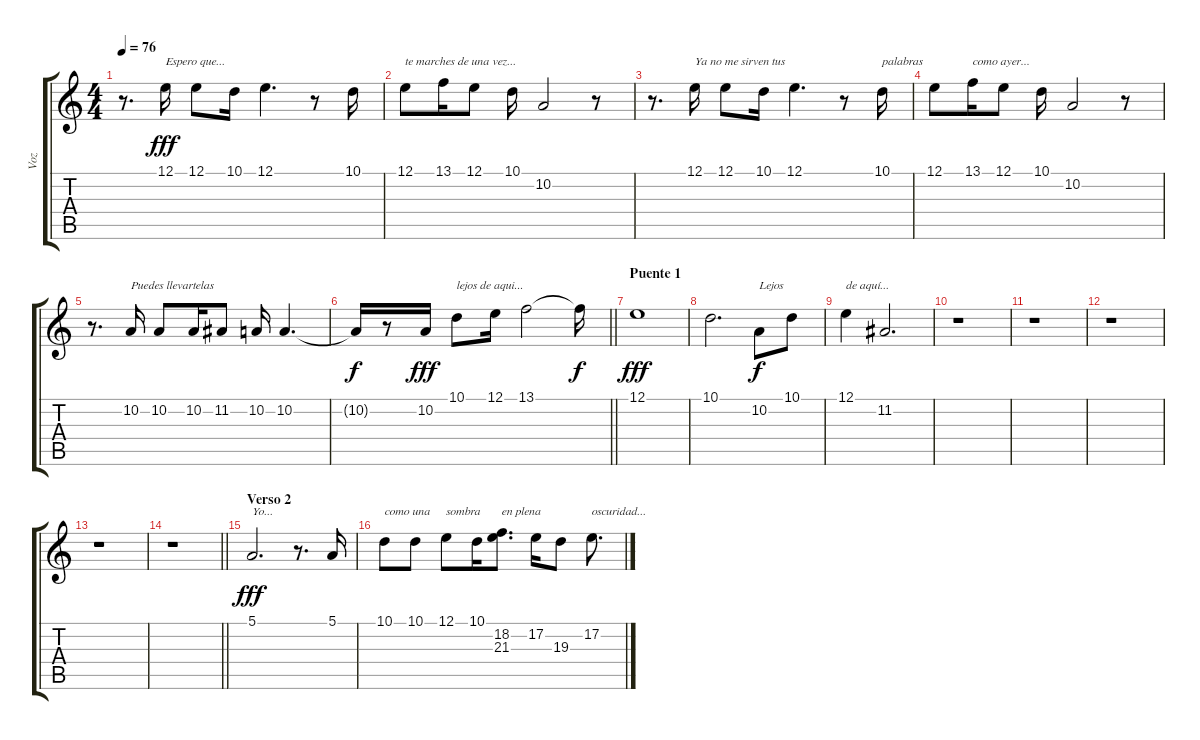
\track ("Voz" "Voz") {instrument pad7halo}
\staff {score tabs}
\tuning (E4 B3 G3 D3 A2 E2) {hide}
\ts (4 4)
\tempo 76
\clef g2
\ks c
r.8{d dy f} 12.1.16{txt "Espero que..." dy fff} 12.1.8 10.1.16 12.1.4{d} r.8 10.1.16 |
12.1.8{txt "te marches de una vez..."} 13.1.16 12.1.8 10.1.16 10.2.2 r.8 |
r.8{d} 12.1.16{txt "Ya no me sirven tus"} 12.1.8 10.1.16 12.1.4{d} r.8 10.1.16{txt "palabras"} |
12.1.8 13.1.16{txt "como ayer..."} 12.1.8 10.1.16 10.2.2 r.8 |
r.8{d} 10.2.16{txt "Puedes llevartelas"} 10.2.8 10.2.16 11.2.8 10.2.16 10.2.4{d} |
\barLineRight lightlight
10.2{t}.16{dy f} r.8 10.2.16{dy fff} 10.1.8{txt "lejos de aqui..."} 12.1.16 13.1.2 13.1{t}.16{dy f} |
\section ("" "Puente 1")
12.1.1{dy fff} |
10.1.2{d} 10.2.8{txt "Lejos" dy f} 10.1.8 |
12.1.4{txt "de aquí..."} 11.2.2{d} |
r.1 |
r.1 |
r.1 |
r.1 |
\barLineRight lightlight
r.1 |
\section ("" "Verso 2")
5.1.2{d txt "Yo..." dy fff} r.8{d} 5.1.16 |
10.1.8{txt "como una"} 10.1.8 12.1.8{txt "sombra"} 10.1.16 (18.2 21.3).8{d txt "en plena"} 17.2.16 19.3.8 17.2.8{d txt "oscuridad..."}
